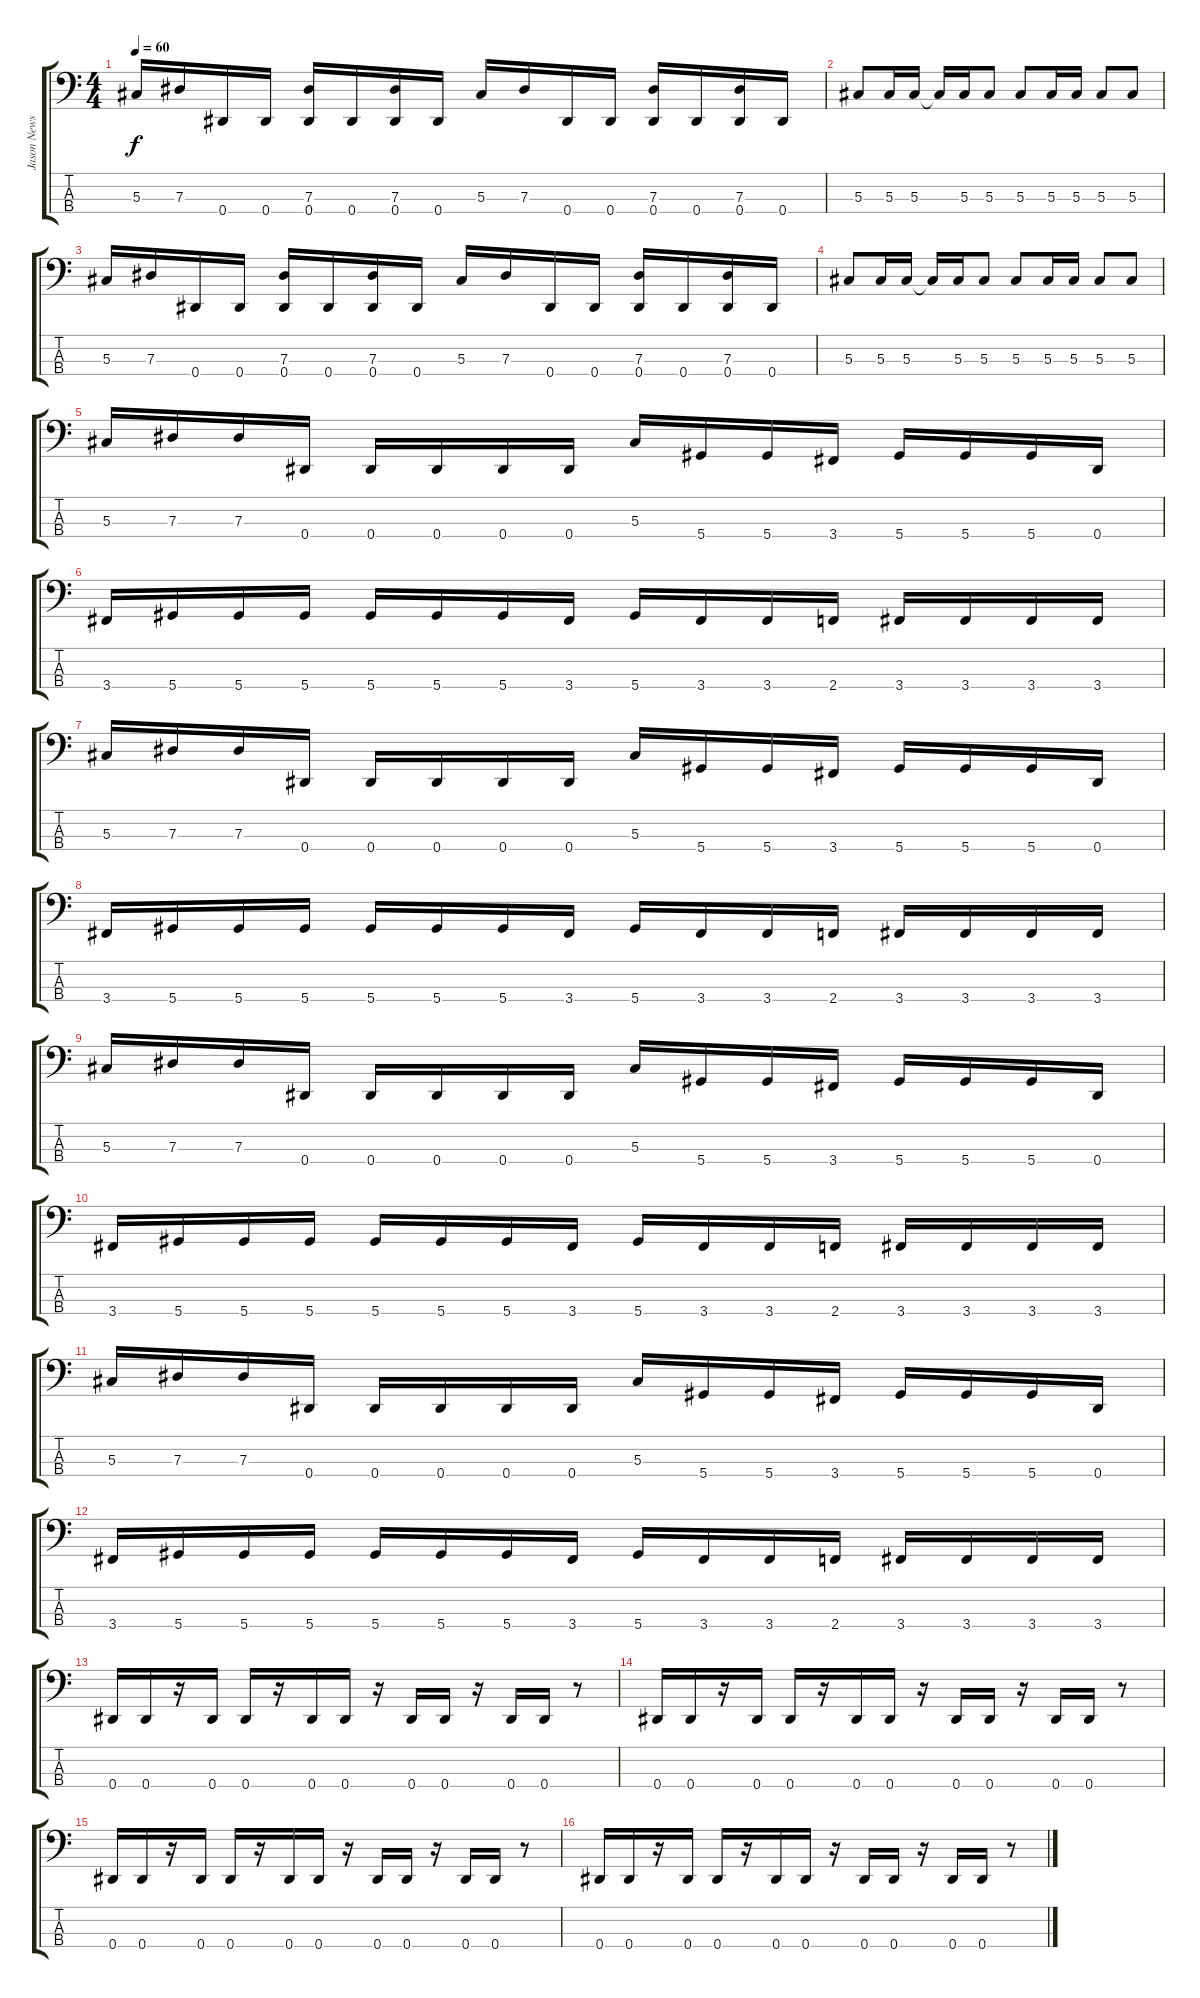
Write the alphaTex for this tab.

\track ("Jason Newsted" "Jason News") {instrument electricbassfinger}
\staff {score tabs}
\tuning (Gb2 Db2 Ab1 Eb1) {hide}
\ts (4 4)
\tempo 60
\clef f4
\ks c
5.3.16{dy f} 7.3.16 0.4.16 0.4.16 (7.3 0.4).16 0.4.16 (7.3 0.4).16 0.4.16 5.3.16 7.3.16 0.4.16 0.4.16 (7.3 0.4).16 0.4.16 (7.3 0.4).16 0.4.16 |
5.3.8 5.3.16 5.3.16 5.3{t}.16 5.3.16 5.3.8 5.3.8 5.3.16 5.3.16 5.3.8 5.3.8 |
5.3.16 7.3.16 0.4.16 0.4.16 (7.3 0.4).16 0.4.16 (7.3 0.4).16 0.4.16 5.3.16 7.3.16 0.4.16 0.4.16 (7.3 0.4).16 0.4.16 (7.3 0.4).16 0.4.16 |
5.3.8 5.3.16 5.3.16 5.3{t}.16 5.3.16 5.3.8 5.3.8 5.3.16 5.3.16 5.3.8 5.3.8 |
5.3.16 7.3.16 7.3.16 0.4.16 0.4.16 0.4.16 0.4.16 0.4.16 5.3.16 5.4.16 5.4.16 3.4.16 5.4.16 5.4.16 5.4.16 0.4.16 |
3.4.16 5.4.16 5.4.16 5.4.16 5.4.16 5.4.16 5.4.16 3.4.16 5.4.16 3.4.16 3.4.16 2.4.16 3.4.16 3.4.16 3.4.16 3.4.16 |
5.3.16 7.3.16 7.3.16 0.4.16 0.4.16 0.4.16 0.4.16 0.4.16 5.3.16 5.4.16 5.4.16 3.4.16 5.4.16 5.4.16 5.4.16 0.4.16 |
3.4.16 5.4.16 5.4.16 5.4.16 5.4.16 5.4.16 5.4.16 3.4.16 5.4.16 3.4.16 3.4.16 2.4.16 3.4.16 3.4.16 3.4.16 3.4.16 |
5.3.16 7.3.16 7.3.16 0.4.16 0.4.16 0.4.16 0.4.16 0.4.16 5.3.16 5.4.16 5.4.16 3.4.16 5.4.16 5.4.16 5.4.16 0.4.16 |
3.4.16 5.4.16 5.4.16 5.4.16 5.4.16 5.4.16 5.4.16 3.4.16 5.4.16 3.4.16 3.4.16 2.4.16 3.4.16 3.4.16 3.4.16 3.4.16 |
5.3.16 7.3.16 7.3.16 0.4.16 0.4.16 0.4.16 0.4.16 0.4.16 5.3.16 5.4.16 5.4.16 3.4.16 5.4.16 5.4.16 5.4.16 0.4.16 |
3.4.16 5.4.16 5.4.16 5.4.16 5.4.16 5.4.16 5.4.16 3.4.16 5.4.16 3.4.16 3.4.16 2.4.16 3.4.16 3.4.16 3.4.16 3.4.16 |
0.4.16 0.4.16 r.16 0.4.16 0.4.16 r.16 0.4.16 0.4.16 r.16 0.4.16 0.4.16 r.16 0.4.16 0.4.16 r.8 |
0.4.16 0.4.16 r.16 0.4.16 0.4.16 r.16 0.4.16 0.4.16 r.16 0.4.16 0.4.16 r.16 0.4.16 0.4.16 r.8 |
0.4.16 0.4.16 r.16 0.4.16 0.4.16 r.16 0.4.16 0.4.16 r.16 0.4.16 0.4.16 r.16 0.4.16 0.4.16 r.8 |
0.4.16 0.4.16 r.16 0.4.16 0.4.16 r.16 0.4.16 0.4.16 r.16 0.4.16 0.4.16 r.16 0.4.16 0.4.16 r.8
